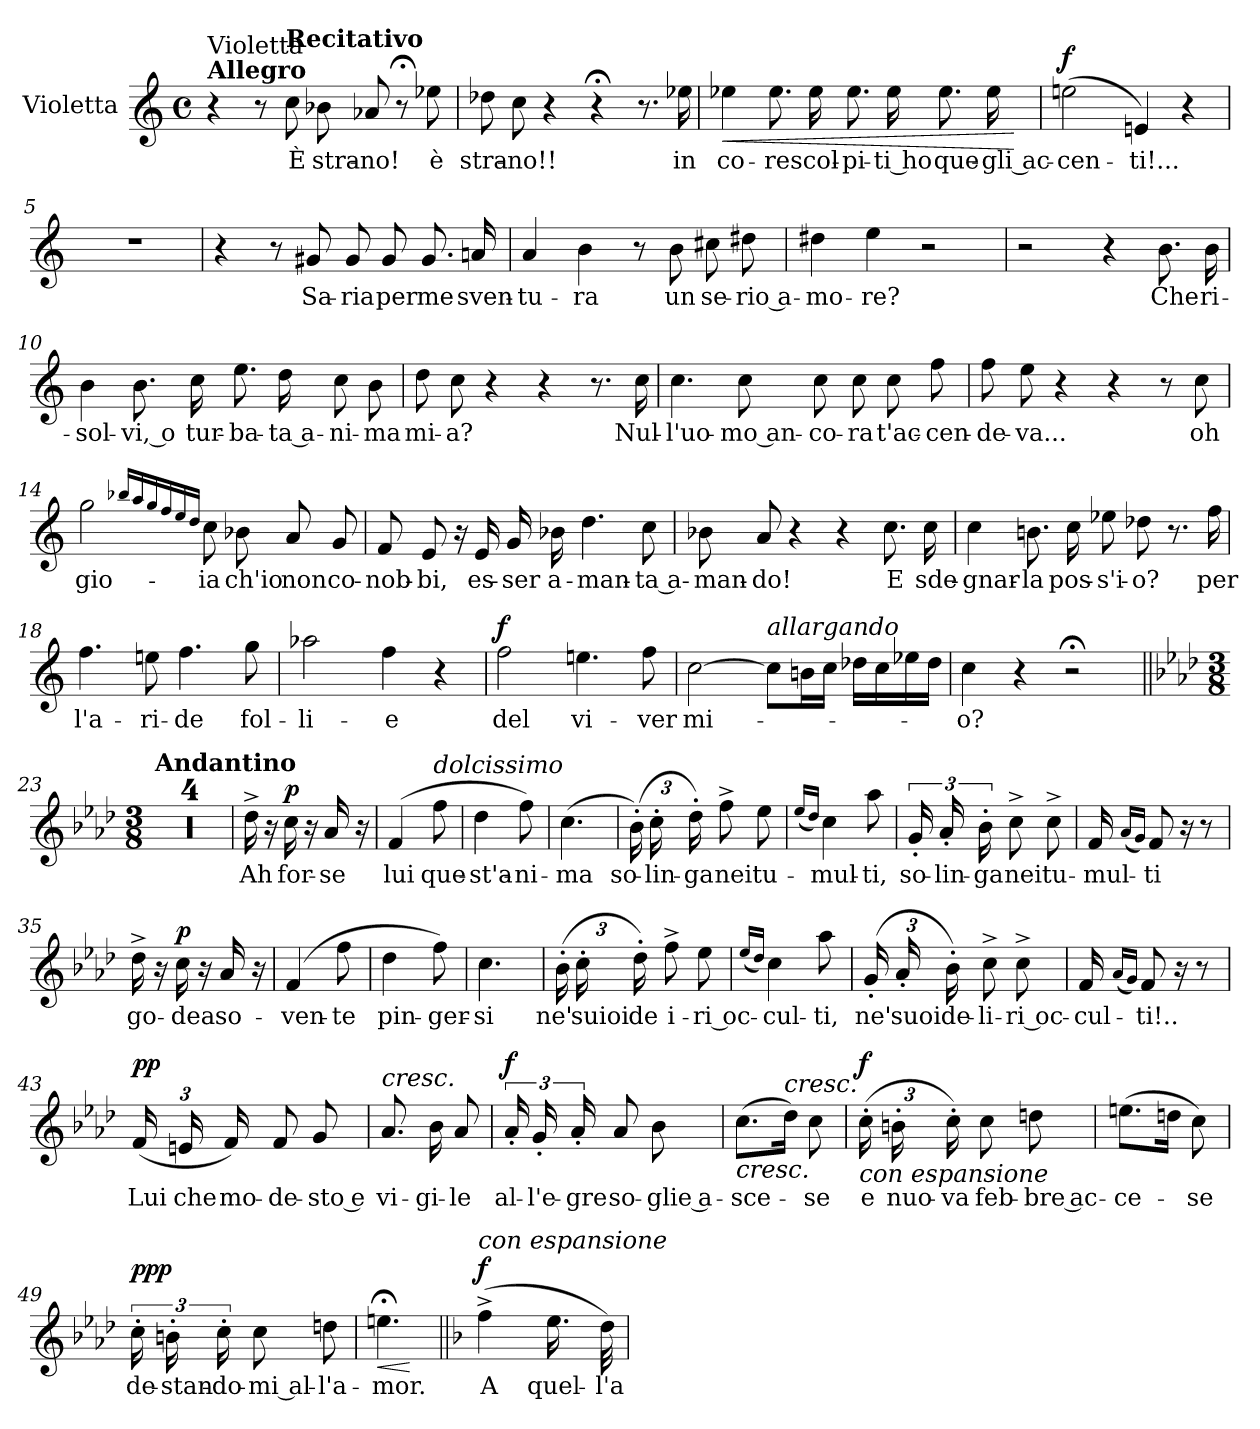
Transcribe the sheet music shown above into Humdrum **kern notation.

**kern	**text	**dynam
*part1	*part1	*part1
*staff1	*staff1	*staff1
*I"Violetta	*	*
*I'Vio.	*	*
*clefG2	*	*
*k[]	*	*
*M4/4	*	*
*met(c)	*	*
=1	=1	=1
!LO:TX:a:B:t=Allegro	!	!
!LO:TX:a:t=Violetta	!	!
4r	.	.
8r	.	.
!LO:TX:a:B:t=Recitativo	!	!
!	!LO:LY:b	!
8cc\	È	.
!	!LO:LY:b	!
8b-X\	stra-	.
!	!LO:LY:b	!
8a-X/	-no!	.
8r;<	.	.
!	!LO:LY:b	!
8ee-X\	è	.
=2	=2	=2
!	!LO:LY:b	!
8dd-X\	stra-	.
!	!LO:LY:b	!
8cc\	-no!!	.
4r	.	.
4r;<	.	.
8.r	.	.
!	!LO:LY:b	!
16ee-X\	in	.
=3	=3	=3
!	!LO:LY:b	!LO:HP:b
4ee-X\	co-	<
!	!LO:LY:b	!
8.ee-\	-re	.
!	!LO:LY:b	!
16ee-\	scol-	.
!	!LO:LY:b	!
8.ee-\	-pi-	.
!	!LO:LY:b	!
16ee-\	-ti ho	.
!	!LO:LY:b	!
8.ee-\	que-	.
!	!LO:LY:b	!
16ee-\	-gli ac-	.
.	.	[
=4	=4	=4
!	!LO:LY:b	!LO:DY:a
(>2een\	cen-	f
!	!LO:LY:b	!
4en/)	-ti!...	.
4r	.	.
!!LO:LB:g=z
=5	=5	=5
1r	.	.
=6	=6	=6
4r	.	.
8r	.	.
!	!LO:LY:b	!
8g#X/	Sa-	.
!	!LO:LY:b	!
8g#/	-ria	.
!	!LO:LY:b	!
8g#/	per	.
!	!LO:LY:b	!
8.g#/	me	.
!	!LO:LY:b	!
16an/	sven-	.
=7	=7	=7
!	!LO:LY:b	!
4a/	-tu-	.
!	!LO:LY:b	!
4b\	-ra	.
8r	.	.
!	!LO:LY:b	!
8b\	un	.
!	!LO:LY:b	!
8cc#X\	se-	.
!	!LO:LY:b	!
8dd#X\	-rio a-	.
=8	=8	=8
!	!LO:LY:b	!
4dd#X\	-mo-	.
!	!LO:LY:b	!
4ee\	-re?	.
2r	.	.
!!LO:LB:g=z
=9	=9	=9
2r	.	.
4r	.	.
!	!LO:LY:b	!
8.b\	Che	.
!	!LO:LY:b	!
16b\	ri-	.
=10	=10	=10
!	!LO:LY:b	!
4b\	-sol-	.
!	!LO:LY:b	!
8.b\	-vi, o	.
!	!LO:LY:b	!
16cc\	tur-	.
!	!LO:LY:b	!
8.ee\	-ba-	.
!	!LO:LY:b	!
16dd\	-ta a-	.
!	!LO:LY:b	!
8cc\	-ni-	.
!	!LO:LY:b	!
8b\	-ma	.
=11	=11	=11
!	!LO:LY:b	!
8dd\	mi-	.
!	!LO:LY:b	!
8cc\	-a?	.
4r	.	.
4r	.	.
8.r	.	.
!	!LO:LY:b	!
16cc\	Nul-	.
!!LO:LB:g=z
=12	=12	=12
!	!LO:LY:b	!
4.cc\	-l'uo-	.
!	!LO:LY:b	!
8cc\	-mo an-	.
!	!LO:LY:b	!
8cc\	-co-	.
!	!LO:LY:b	!
8cc\	-ra	.
!	!LO:LY:b	!
8cc\	t'ac-	.
!	!LO:LY:b	!
8ff\	-cen-	.
=13	=13	=13
!	!LO:LY:b	!
8ff\	-de-	.
!	!LO:LY:b	!
8ee\	-va...	.
4r	.	.
4r	.	.
8r	.	.
!	!LO:LY:b	!
8cc\	oh	.
=14	=14	=14
!	!LO:LY:b	!
2gg\	gio-	.
16qbb-X/LL	.	.
16qaa/	.	.
16qgg/	.	.
16qff/	.	.
16qee/	.	.
16qdd/JJ	.	.
!	!LO:LY:b	!
8cc\	ia	.
!	!LO:LY:b	!
8b-X\	ch'io	.
!	!LO:LY:b	!
8a/	non	.
!	!LO:LY:b	!
8g/	co-	.
!!LO:PB:g=z
=15	=15	=15
!	!LO:LY:b	!
8f/	-nob-	.
!	!LO:LY:b	!
8e/	-bi,	.
16r	.	.
!	!LO:LY:b	!
16e/	es-	.
!	!LO:LY:b	!
16g/	-ser	.
!	!LO:LY:b	!
16b-X\	a-	.
!	!LO:LY:b	!
4.dd\	-man-	.
!	!LO:LY:b	!
8cc\	-ta a-	.
=16	=16	=16
!	!LO:LY:b	!
8b-X\	-man-	.
!	!LO:LY:b	!
8a/	-do!	.
4r	.	.
4r	.	.
!	!LO:LY:b	!
8.cc\	E	.
!	!LO:LY:b	!
16cc\	sde-	.
=17	=17	=17
!	!LO:LY:b	!
4cc\	gnar-	.
!	!LO:LY:b	!
8.bn\	-la	.
!	!LO:LY:b	!
16cc\	pos-	.
!	!LO:LY:b	!
8ee-X\	-s'i-	.
!	!LO:LY:b	!
8dd-X\	-o?	.
8.r	.	.
!	!LO:LY:b	!
16ff\	per	.
=18	=18	=18
!	!LO:LY:b	!
4.ff\	l'a-	.
!	!LO:LY:b	!
8een\	-ri-	.
!	!LO:LY:b	!
4.ff\	-de	.
!	!LO:LY:b	!
8gg\	fol-	.
!!LO:LB:g=z
=19	=19	=19
!	!LO:LY:b	!
2aa-X\	-li-	.
!	!LO:LY:b	!
4ff\	-e	.
4r	.	.
=20	=20	=20
!	!LO:LY:b	!LO:DY:a
2ff\	del	f
!	!LO:LY:b	!
4.een\	vi-	.
!	!LO:LY:b	!
8ff\	-ver	.
=21	=21	=21
!	!LO:LY:b	!
[2cc\	mi-	.
!LO:TX:a:i:t=allargando	!	!
8cc\L]	.	.
16bn\L	.	.
16cc\JJ	.	.
16dd-X\LL	.	.
16cc\	.	.
16ee-X\	.	.
16dd-\JJ	.	.
=22	=22	=22
!	!LO:LY:b	!
4cc\	o?	.
4r	.	.
2r;<	.	.
=23||	=23||	=23||
*k[b-e-a-d-]	*	*
*M3/8	*	*
!LO:TX:a:B:t=Andantino	!	!
4.r	.	.
=24	=24	=24
4.r	.	.
=25	=25	=25
4.r	.	.
=26	=26	=26
4.r	.	.
!!LO:LB:g=z
=27	=27	=27
!	!LO:LY:b	!
16dd-^\	Ah	.
16r	.	.
!	!LO:LY:b	!LO:DY:a
16cc\	for-	p
16r	.	.
!	!LO:LY:b	!
16a-/	-se	.
16r	.	.
=28	=28	=28
!	!LO:LY:b	!
(>4f/	lui	.
!LO:TX:a:i:t=dolcissimo	!	!
!	!LO:LY:b	!
8ff\	que-	.
=29	=29	=29
!	!LO:LY:b	!
4dd-\	-st'a-	.
!	!LO:LY:b	!
8ff\)	-ni-	.
=30	=30	=30
!	!LO:LY:b	!
(>4.cc\	-ma	.
=31	=31	=31
*Xbrackettup	*	*
!	!LO:LY:b	!
(>24b-'\)	so-	.
!	!LO:LY:b	!
24cc'\	-lin-	.
!	!LO:LY:b	!
24dd-'\)	-ga	.
!	!LO:LY:b	!
8ff^\	nei	.
!	!LO:LY:b	!
8ee-\	tu-	.
=32	=32	=32
(<16qee-/LL	.	.
16qdd-/JJ)	.	.
!	!LO:LY:b	!
4cc\	-mul-	.
!	!LO:LY:b	!
8aa-\	-ti,	.
=33	=33	=33
*brackettup	*	*
!	!LO:LY:b	!
24g'/	so-	.
!	!LO:LY:b	!
24a-'/	-lin-	.
!	!LO:LY:b	!
24b-'\	-ga	.
!	!LO:LY:b	!
8cc^\	nei	.
!	!LO:LY:b	!
8cc^\	tu-	.
!!LO:LB:g=z
=34	=34	=34
!	!LO:LY:b	!
16f/	-mul-	.
(<16qa-/LL	.	.
16qg/JJ)	.	.
!	!LO:LY:b	!
8f/	ti	.
16r	.	.
8r	.	.
=35	=35	=35
!	!LO:LY:b	!
16dd-^\	go-	.
16r	.	.
!	!LO:LY:b	!LO:DY:a
16cc\	-dea	p
16r	.	.
!	!LO:LY:b	!
16a-/	so-	.
16r	.	.
=36	=36	=36
!	!LO:LY:b	!
(>4f/	-ven-	.
!	!LO:LY:b	!
8ff\	-te	.
=37	=37	=37
!	!LO:LY:b	!
4dd-\	pin-	.
!	!LO:LY:b	!
8ff\)	-ger-	.
=38	=38	=38
!	!LO:LY:b	!
4.cc\	-si	.
=39	=39	=39
*Xbrackettup	*	*
!	!LO:LY:b	!
(>24b-'\	ne'	.
!	!LO:LY:b	!
24cc'\	suioi	.
!	!LO:LY:b	!
24dd-'\)	de	.
!	!LO:LY:b	!
8ff^\	i-	.
!	!LO:LY:b	!
8ee-\	-ri oc-	.
=40	=40	=40
(<16qee-/LL	.	.
16qdd-/JJ)	.	.
!	!LO:LY:b	!
4cc\	-cul-	.
!	!LO:LY:b	!
8aa-\	-ti,	.
!!LO:LB:g=z
=41	=41	=41
!	!LO:LY:b	!
(>24g'/	ne'	.
!	!LO:LY:b	!
24a-'/	suoi	.
!	!LO:LY:b	!
24b-'\)	de-	.
!	!LO:LY:b	!
8cc^\	-li-	.
!	!LO:LY:b	!
8cc^\	-ri oc-	.
=42	=42	=42
!	!LO:LY:b	!
16f/	-cul-	.
(<16qa-/LL	.	.
16qg/JJ)	.	.
!	!LO:LY:b	!
8f/	-ti!..	.
16r	.	.
8r	.	.
=43	=43	=43
!	!LO:LY:b	!LO:DY:a
(>24f/	Lui	pp
!	!LO:LY:b	!
24en/	che	.
!	!LO:LY:b	!
24f/)	mo-	.
!	!LO:LY:b	!
8f/	-de-	.
!	!LO:LY:b	!
8g/	-sto e	.
=44	=44	=44
!LO:TX:a:i:t=cresc.	!	!
!	!LO:LY:b	!
8.a-/	vi-	.
!	!LO:LY:b	!
16b-\	-gi-	.
!	!LO:LY:b	!
8a-/	-le	.
=45	=45	=45
*brackettup	*	*
!	!LO:LY:b	!LO:DY:a
24a-'/	al-	f
!	!LO:LY:b	!
24g'/	-l'e-	.
!	!LO:LY:b	!
24a-'/	-gre	.
!	!LO:LY:b	!
8a-/	so-	.
!	!LO:LY:b	!
8b-\	-glie a-	.
=46	=46	=46
!	!LO:LY:b	!LO:HP:b
(>8.cc\L	-sce-	<
!LO:TX:a:i:t=cresc.	!	!
16dd-\Jk)	.	.
!	!LO:LY:b	!
8cc\	-se	.
!!LO:PB:g=z
=47	=47	=47
*Xbrackettup	*	*
!LO:TX:b:i:t=con espansione	!	!
!	!LO:LY:b	!LO:DY:a
(>24cc'\	e	f
!	!LO:LY:b	!
24bn'\	nuo-	.
!	!LO:LY:b	!
24cc'\)	-va	.
!	!LO:LY:b	!
8cc\	feb-	.
!	!LO:LY:b	!
8ddn\	-bre ac-	.
.	.	[
=48	=48	=48
!	!LO:LY:b	!
(>8.een\L	-ce-	.
16ddn\Jk	.	.
!	!LO:LY:b	!
8cc\)	-se	.
=49	=49	=49
*brackettup	*	*
!	!LO:LY:b	!LO:DY:a
24cc'\	de-	ppp
!	!LO:LY:b	!
24bn'\	-stan-	.
!	!LO:LY:b	!
24cc'\	-do-	.
!	!LO:LY:b	!
8cc\	-mi al-	.
!	!LO:LY:b	!
8ddn\	-l'a-	.
=50	=50	=50
!	!LO:LY:b	!LO:HP:b
4.een;<\	-mor.	<
.	.	[
=51||	=51||	=51||
*k[b-]	*	*
!LO:TX:a:i:t=con espansione	!	!
!	!LO:LY:b	!LO:DY:a
(>4ff^\	A	f
!	!LO:LY:b	!
16.ee\	quel-	.
!	!LO:LY:b	!
32dd\)	-l'a-	.
=	=	=
*-	*-	*-
